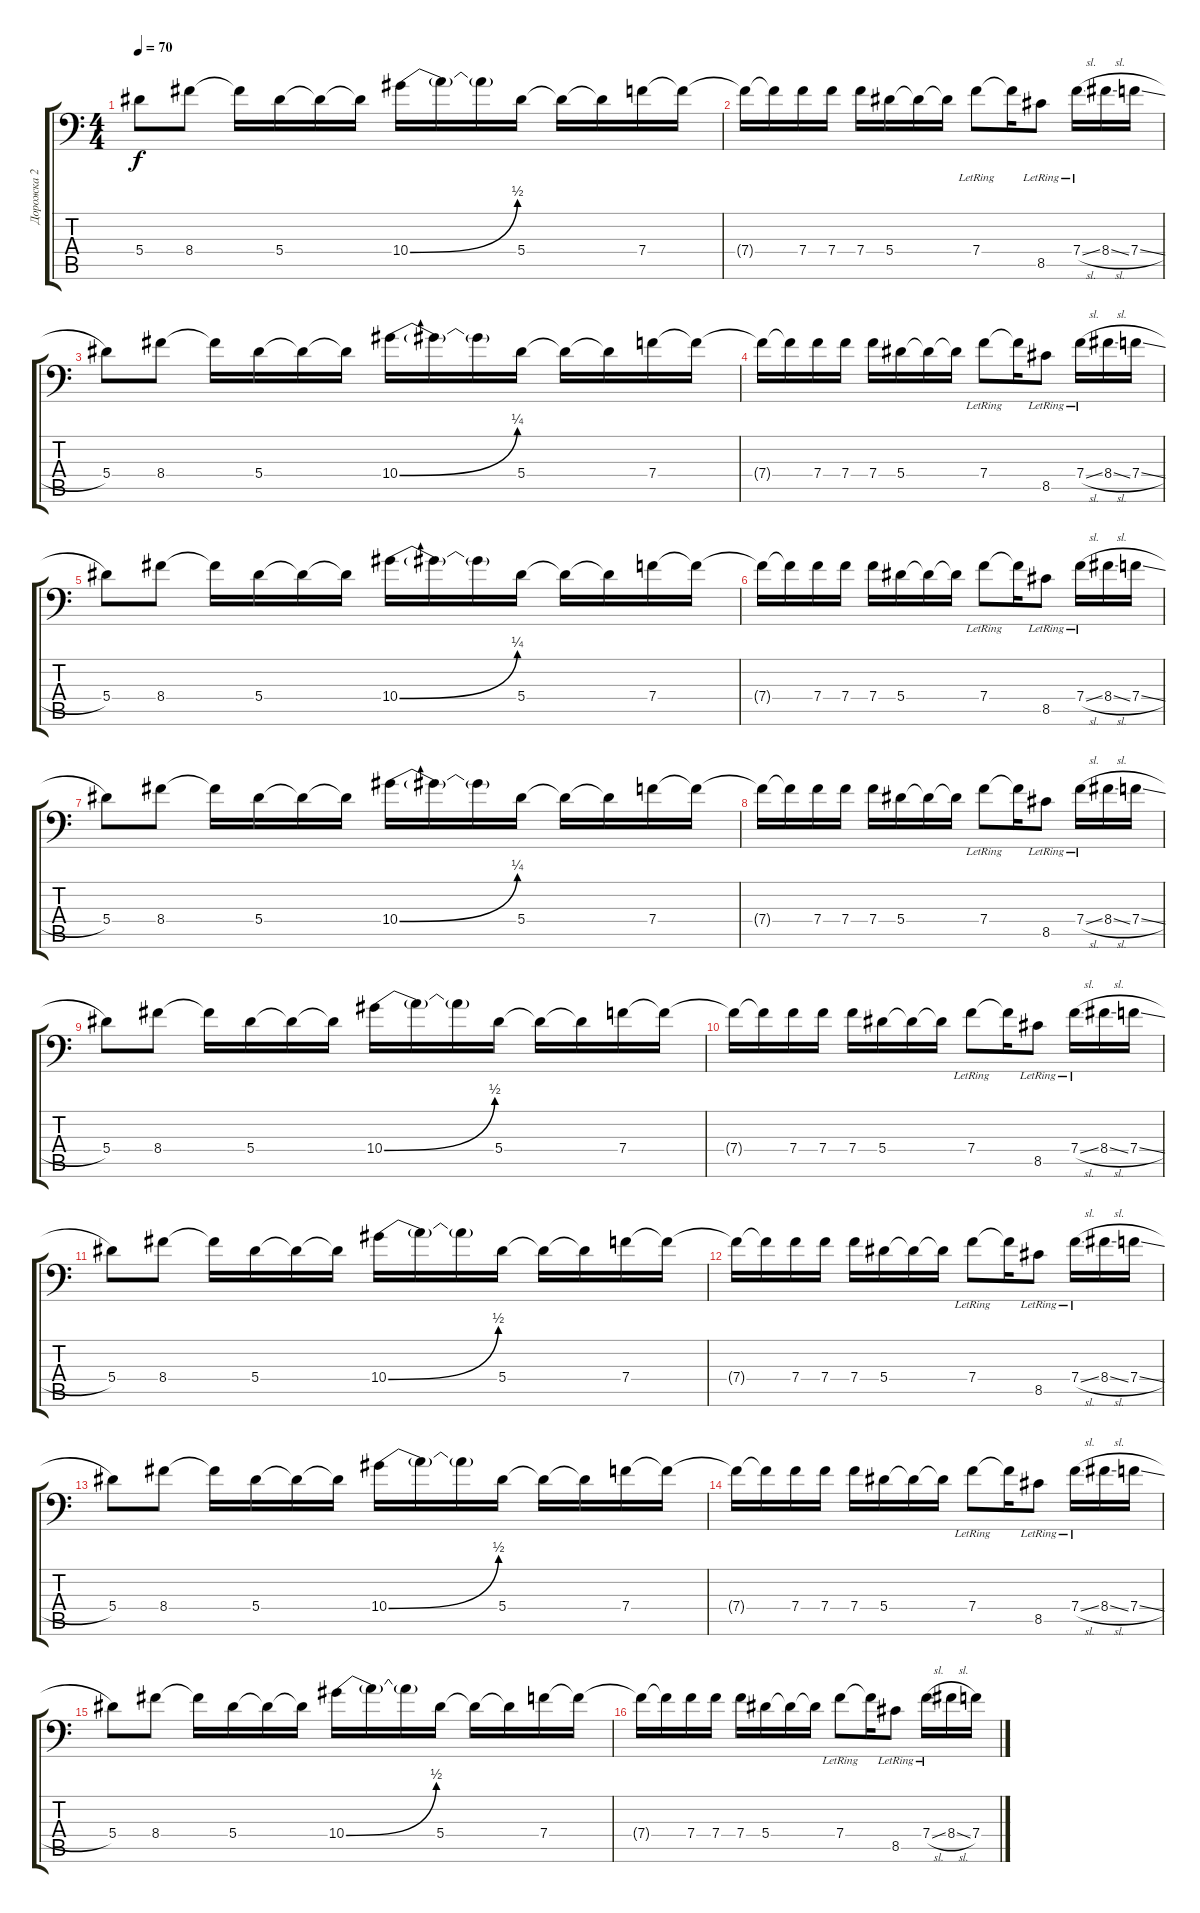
\track ("Дорожка 2" "Дорожка 2") {instrument distortionguitar}
\staff {score tabs}
\tuning (C4 G3 Eb3 Bb2 F2 Bb1) {hide}
\ts (4 4)
\tempo 70
\clef f4
\ks c
5.4.8{dy f} 8.4.8 8.4{t}.16 5.4.16 5.4{t}.16 5.4{t}.16 10.4{be (bend 0 0 60 2)}.16 10.4{t}.16 10.4{t}.16 5.4.16 5.4{t}.16 5.4{t}.16 7.4.16 7.4{t}.16 |
7.4{t}.16 7.4{t}.16 7.4.16 7.4.16 7.4.16 5.4.16 5.4{t}.16 5.4{t}.16 7.4{lr}.8 7.4{t}.16 8.5{lr}.8 7.4{sl lr}.16 8.4{sl}.16 7.4{sl}.16 |
5.4.8 8.4.8 8.4{t}.16 5.4.16 5.4{t}.16 5.4{t}.16 10.4{be (bend 0 0 60 1)}.16 10.4{t}.16 10.4{t}.16 5.4.16 5.4{t}.16 5.4{t}.16 7.4.16 7.4{t}.16 |
7.4{t}.16 7.4{t}.16 7.4.16 7.4.16 7.4.16 5.4.16 5.4{t}.16 5.4{t}.16 7.4{lr}.8 7.4{t}.16 8.5{lr}.8 7.4{sl lr}.16 8.4{sl}.16 7.4{sl}.16 |
5.4.8 8.4.8 8.4{t}.16 5.4.16 5.4{t}.16 5.4{t}.16 10.4{be (bend 0 0 60 1)}.16 10.4{t}.16 10.4{t}.16 5.4.16 5.4{t}.16 5.4{t}.16 7.4.16 7.4{t}.16 |
7.4{t}.16 7.4{t}.16 7.4.16 7.4.16 7.4.16 5.4.16 5.4{t}.16 5.4{t}.16 7.4{lr}.8 7.4{t}.16 8.5{lr}.8 7.4{sl lr}.16 8.4{sl}.16 7.4{sl}.16 |
5.4.8 8.4.8 8.4{t}.16 5.4.16 5.4{t}.16 5.4{t}.16 10.4{be (bend 0 0 60 1)}.16 10.4{t}.16 10.4{t}.16 5.4.16 5.4{t}.16 5.4{t}.16 7.4.16 7.4{t}.16 |
7.4{t}.16 7.4{t}.16 7.4.16 7.4.16 7.4.16 5.4.16 5.4{t}.16 5.4{t}.16 7.4{lr}.8 7.4{t}.16 8.5{lr}.8 7.4{sl lr}.16 8.4{sl}.16 7.4{sl}.16 |
5.4.8 8.4.8 8.4{t}.16 5.4.16 5.4{t}.16 5.4{t}.16 10.4{be (bend 0 0 60 2)}.16 10.4{t}.16 10.4{t}.16 5.4.16 5.4{t}.16 5.4{t}.16 7.4.16 7.4{t}.16 |
7.4{t}.16 7.4{t}.16 7.4.16 7.4.16 7.4.16 5.4.16 5.4{t}.16 5.4{t}.16 7.4{lr}.8 7.4{t}.16 8.5{lr}.8 7.4{sl lr}.16 8.4{sl}.16 7.4{sl}.16 |
5.4.8 8.4.8 8.4{t}.16 5.4.16 5.4{t}.16 5.4{t}.16 10.4{be (bend 0 0 60 2)}.16 10.4{t}.16 10.4{t}.16 5.4.16 5.4{t}.16 5.4{t}.16 7.4.16 7.4{t}.16 |
7.4{t}.16 7.4{t}.16 7.4.16 7.4.16 7.4.16 5.4.16 5.4{t}.16 5.4{t}.16 7.4{lr}.8 7.4{t}.16 8.5{lr}.8 7.4{sl lr}.16 8.4{sl}.16 7.4{sl}.16 |
5.4.8 8.4.8 8.4{t}.16 5.4.16 5.4{t}.16 5.4{t}.16 10.4{be (bend 0 0 60 2)}.16 10.4{t}.16 10.4{t}.16 5.4.16 5.4{t}.16 5.4{t}.16 7.4.16 7.4{t}.16 |
7.4{t}.16 7.4{t}.16 7.4.16 7.4.16 7.4.16 5.4.16 5.4{t}.16 5.4{t}.16 7.4{lr}.8 7.4{t}.16 8.5{lr}.8 7.4{sl lr}.16 8.4{sl}.16 7.4{sl}.16 |
5.4.8 8.4.8 8.4{t}.16 5.4.16 5.4{t}.16 5.4{t}.16 10.4{be (bend 0 0 60 2)}.16 10.4{t}.16 10.4{t}.16 5.4.16 5.4{t}.16 5.4{t}.16 7.4.16 7.4{t}.16 |
7.4{t}.16 7.4{t}.16 7.4.16 7.4.16 7.4.16 5.4.16 5.4{t}.16 5.4{t}.16 7.4{lr}.8 7.4{t}.16 8.5{lr}.8 7.4{sl lr}.16 8.4{sl}.16 7.4.16
